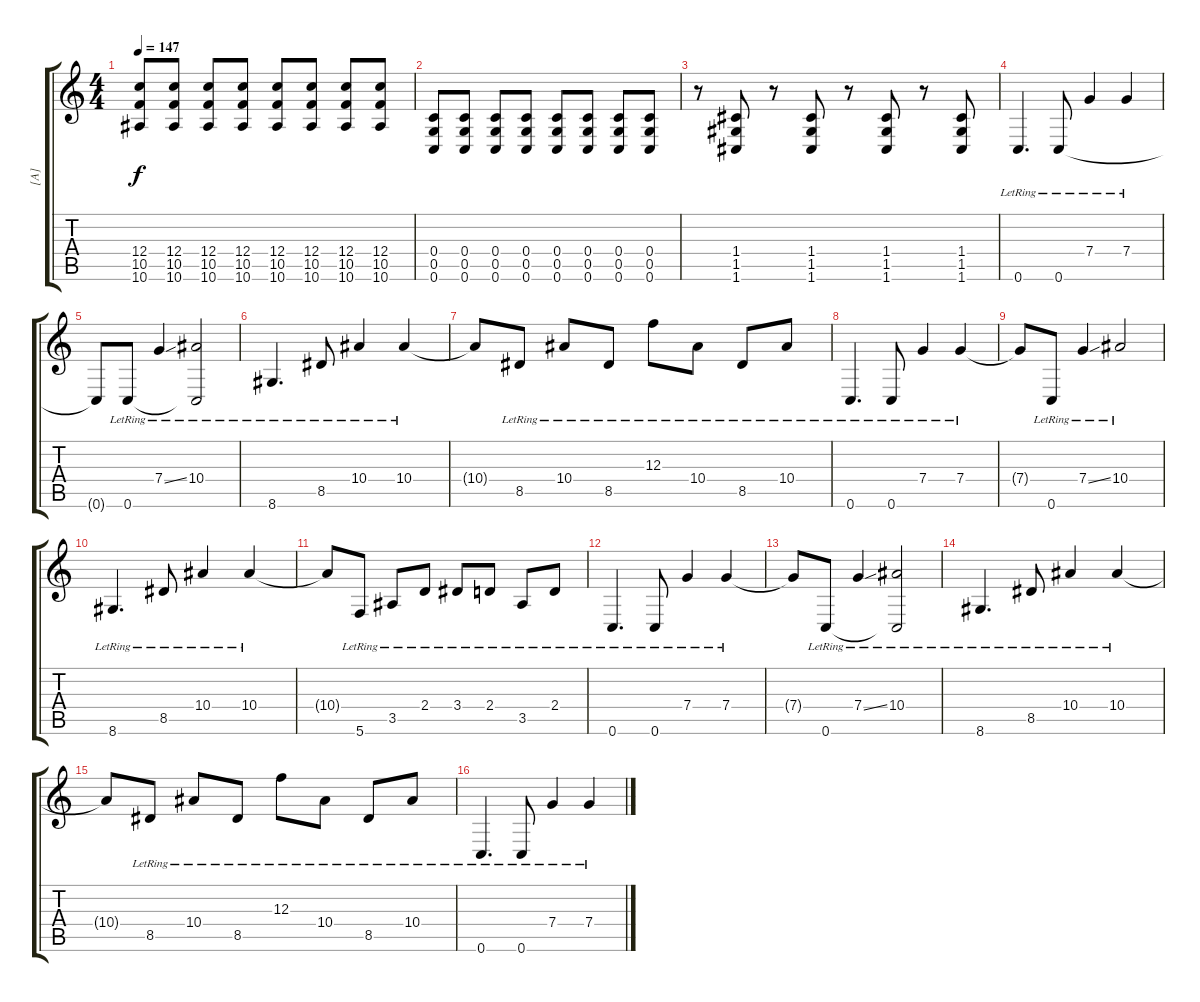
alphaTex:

\track ("[A]" "[A]") {instrument overdrivenguitar}
\staff {score tabs}
\tuning (D4 A3 F3 C3 G2 C2) {hide}
\ts (4 4)
\tempo 147
\clef g2
\ks c
(12.4 10.5 10.6).8{dy f} (12.4 10.5 10.6).8 (12.4 10.5 10.6).8 (12.4 10.5 10.6).8 (12.4 10.5 10.6).8 (12.4 10.5 10.6).8 (12.4 10.5 10.6).8 (12.4 10.5 10.6).8 |
(0.4 0.5 0.6).8 (0.4 0.5 0.6).8 (0.4 0.5 0.6).8 (0.4 0.5 0.6).8 (0.4 0.5 0.6).8 (0.4 0.5 0.6).8 (0.4 0.5 0.6).8 (0.4 0.5 0.6).8 |
r.8 (1.4 1.5 1.6).8 r.8 (1.4 1.5 1.6).8 r.8 (1.4 1.5 1.6).8 r.8 (1.4 1.5 1.6).8 |
0.6{lr}.4{d volume 16 instrument electricguitarclean} 0.6{lr}.8 7.4{lr}.4 7.4{lr}.4 |
0.6{t}.8 0.6{lr}.8 7.4{ss lr}.4 (10.4{lr} 0.6{t}).2 |
8.6{lr}.4{d} 8.5{lr}.8 10.4{lr}.4 10.4{lr}.4 |
10.4{t}.8 8.5{lr}.8 10.4{lr}.8 8.5{lr}.8 12.3{lr}.8 10.4{lr}.8 8.5{lr}.8 10.4{lr}.8 |
0.6{lr}.4{d} 0.6{lr}.8 7.4{lr}.4 7.4{lr}.4 |
7.4{t}.8 0.6{lr}.8 7.4{ss lr}.4 10.4{lr}.2 |
8.6{lr}.4{d} 8.5{lr}.8 10.4{lr}.4 10.4{lr}.4 |
10.4{t}.8 5.6{lr}.8 3.5{lr}.8 2.4{lr}.8 3.4{lr}.8 2.4{lr}.8 3.5{lr}.8 2.4{lr}.8 |
0.6{lr}.4{d} 0.6{lr}.8 7.4{lr}.4 7.4{lr}.4 |
7.4{t}.8 0.6{lr}.8 7.4{ss lr}.4 (10.4{lr} 0.6{t}).2 |
8.6{lr}.4{d} 8.5{lr}.8 10.4{lr}.4 10.4{lr}.4 |
10.4{t}.8 8.5{lr}.8 10.4{lr}.8 8.5{lr}.8 12.3{lr}.8 10.4{lr}.8 8.5{lr}.8 10.4{lr}.8 |
0.6{lr}.4{d} 0.6{lr}.8 7.4{lr}.4 7.4{lr}.4
